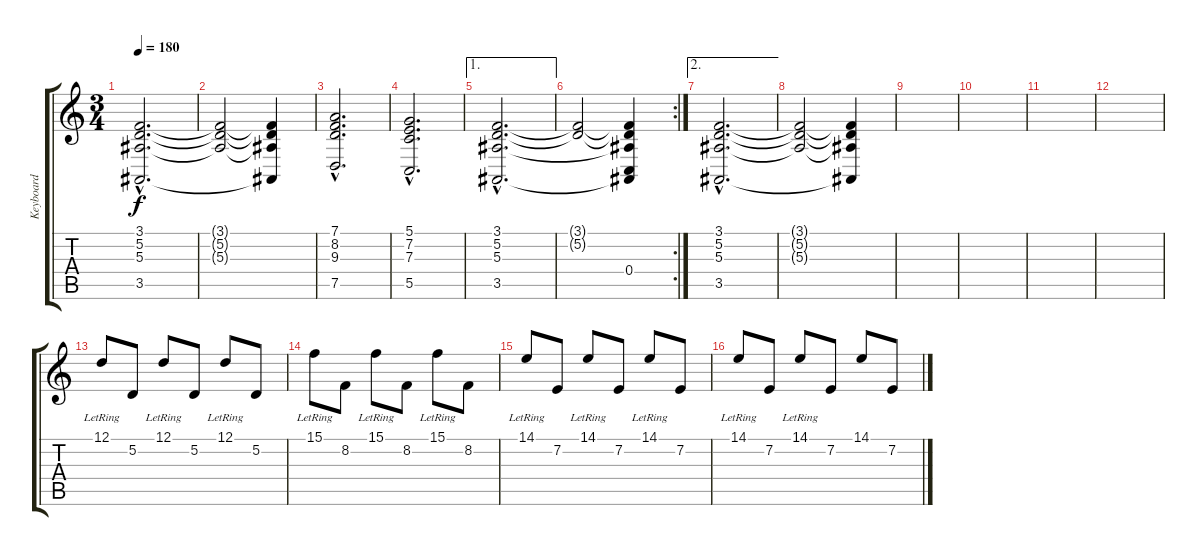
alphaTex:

\track ("Keyboard" "Keyboard") {instrument choiraahs}
\staff {score tabs}
\tuning (D4 A3 F3 C3 G2 D2) {hide}
\ts (3 4)
\tempo 180
\clef g2
\ks c
(3.1{hac} 5.2{hac} 5.3{hac} 3.5{hac}).2{d dy f} |
(3.1{t} 5.2{t} 5.3{t}).2 (3.1{t} 5.2{t} 5.3{t} 3.5{t}).4 |
(7.1{hac} 8.2{hac} 9.3{hac} 7.5{hac}).2{d} |
(5.1{hac} 7.2{hac} 7.3{hac} 5.5{hac}).2{d} |
\ae 1
(3.1{hac} 5.2{hac} 5.3{hac} 3.5{hac}).2{d} |
\rc 2
(3.1{t} 5.2{t}).2 (3.1{t} 5.2{t} 5.3{t} 0.4 3.5{t}).4 |
\ae 2
(3.1{hac} 5.2{hac} 5.3{hac} 3.5{hac}).2{d} |
(3.1{t} 5.2{t} 5.3{t}).2 (3.1{t} 5.2{t} 5.3{t} 3.5{t}).4 |
|
|
|
|
12.1{lr}.8{instrument pad5bowed} 5.2.8 12.1{lr}.8 5.2.8 12.1{lr}.8 5.2.8 |
15.1{lr}.8 8.2.8 15.1{lr}.8 8.2.8 15.1{lr}.8 8.2.8 |
14.1{lr}.8 7.2.8 14.1{lr}.8 7.2.8 14.1{lr}.8 7.2.8 |
14.1{lr}.8 7.2.8 14.1{lr}.8 7.2.8 14.1.8 7.2.8
